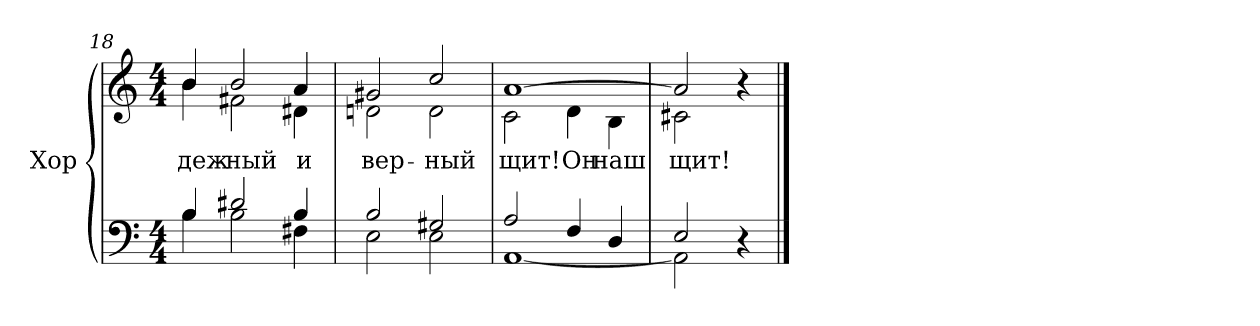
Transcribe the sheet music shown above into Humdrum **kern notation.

**kern	**kern	**text
*part1	*part1	*part1
*staff2	*staff1	*staff1
*I"Хор	*	*
*clefF4	*clefG2	*
*k[]	*k[]	*
*a:	*a:	*
*M4/4	*M4/4	*
=18	=18	=18
*^	*	*
!	!	!	!LO:LY:b:color=#000000
*	*	*^	*
4Bi/	4Bi\	4bi/	4bi\	-деж-
!	!	!	!	!LO:LY:b:color=#000000
2d#Xi/	2Bi\	2bi/	2f#Xi\	-ный
!	!	!	!	!LO:LY:b:color=#000000
4Bi/	4F#Xi\	4ai/	4d#Xi\	и
!!LO:LB:g=z	!!
=19	=19	=19	=19	=19
!	!	!	!	!LO:LY:b:color=#000000
2Bi/	2Ei\	2g#Xi/	2dni\	вер-
!	!	!	!	!LO:LY:b:color=#000000
2G#Xi/	2Ei\	2cci/	2di\	-ный
=20	=20	=20	=20	=20
!	!	!	!	!LO:LY:b:color=#000000
2Ai/	[<1AAi	[>1ai	2ci\	щит!
!	!	!	!	!LO:LY:b:color=#000000
4Fi/	.	.	4di\	Он
!	!	!	!	!LO:LY:b:color=#000000
4Di/	.	.	4Bi\	наш
=21	=21	=21	=21	=21
!	!	!	!	!LO:LY:b:color=#000000
2Ei/	2AAi\]	2ai/]	2c#Xi\	щит!
4r	4ryy	4r	4ryy	.
*v	*v	*	*	*
*	*v	*v	*
==	==	==
*-	*-	*-
